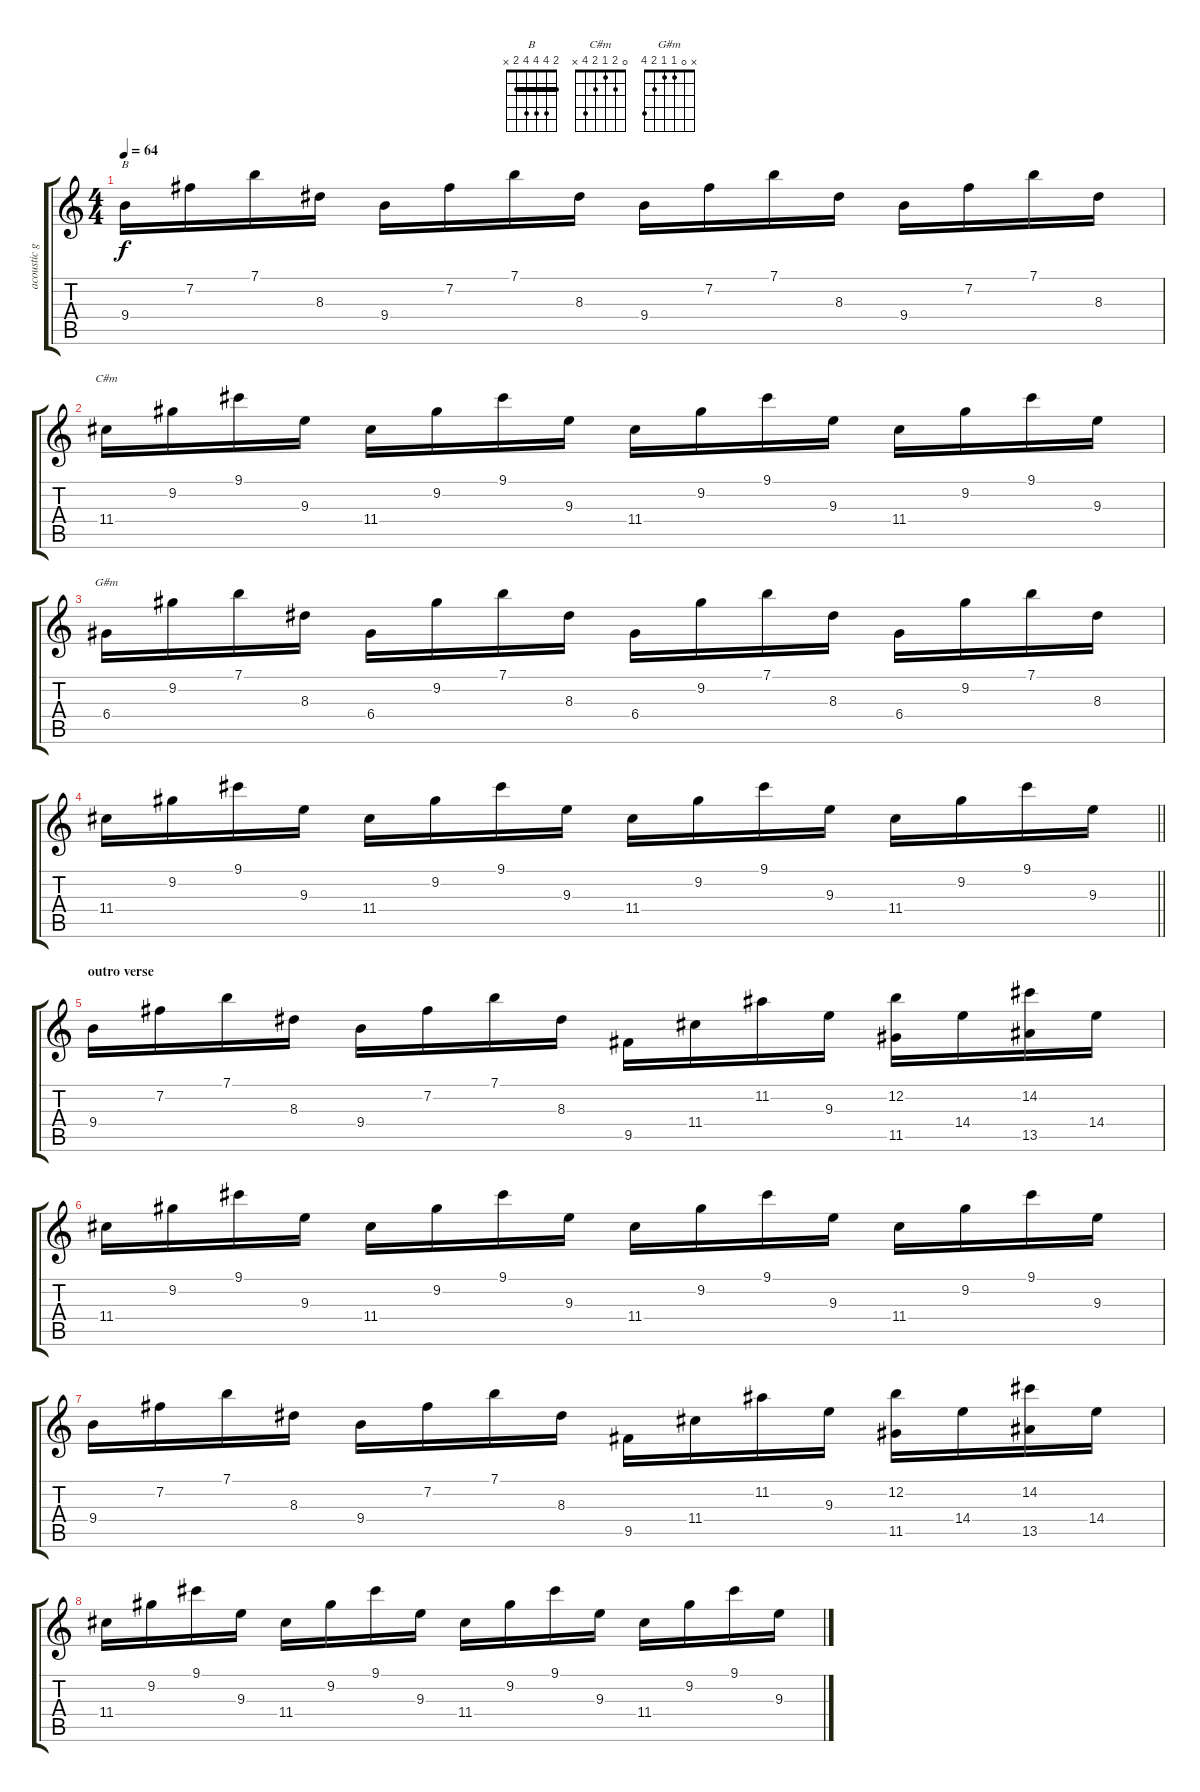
\track ("acoustic guitar " "acoustic g") {instrument acousticguitarnylon}
\staff {score tabs}
\tuning (E4 B3 G3 D3 A2 E2) {hide}
\chord ("B" 2 4 4 4 2 x) {barre 2}
\chord ("C#m" 0 2 1 2 4 x)
\chord ("G#m" x 0 1 1 2 4)
\ts (4 4)
\tempo 64
\clef g2
\ks c
9.4.16{ch "B" dy f} 7.2.16 7.1.16 8.3.16 9.4.16 7.2.16 7.1.16 8.3.16 9.4.16 7.2.16 7.1.16 8.3.16 9.4.16 7.2.16 7.1.16 8.3.16 |
11.4.16{ch "C#m"} 9.2.16 9.1.16 9.3.16 11.4.16 9.2.16 9.1.16 9.3.16 11.4.16 9.2.16 9.1.16 9.3.16 11.4.16 9.2.16 9.1.16 9.3.16 |
6.4.16{ch "G#m"} 9.2.16 7.1.16 8.3.16 6.4.16 9.2.16 7.1.16 8.3.16 6.4.16 9.2.16 7.1.16 8.3.16 6.4.16 9.2.16 7.1.16 8.3.16 |
\barLineRight lightlight
11.4.16 9.2.16 9.1.16 9.3.16 11.4.16 9.2.16 9.1.16 9.3.16 11.4.16 9.2.16 9.1.16 9.3.16 11.4.16 9.2.16 9.1.16 9.3.16 |
\section ("" "outro verse ")
9.4.16 7.2.16 7.1.16 8.3.16 9.4.16 7.2.16 7.1.16 8.3.16 9.5.16 11.4.16 11.2.16 9.3.16 (12.2 11.5).16 14.4.16 (14.2 13.5).16 14.4.16 |
11.4.16 9.2.16 9.1.16 9.3.16 11.4.16 9.2.16 9.1.16 9.3.16 11.4.16 9.2.16 9.1.16 9.3.16 11.4.16 9.2.16 9.1.16 9.3.16 |
9.4.16 7.2.16 7.1.16 8.3.16 9.4.16 7.2.16 7.1.16 8.3.16 9.5.16 11.4.16 11.2.16 9.3.16 (12.2 11.5).16 14.4.16 (14.2 13.5).16 14.4.16 |
11.4.16 9.2.16 9.1.16 9.3.16 11.4.16 9.2.16 9.1.16 9.3.16 11.4.16 9.2.16 9.1.16 9.3.16 11.4.16 9.2.16 9.1.16 9.3.16
